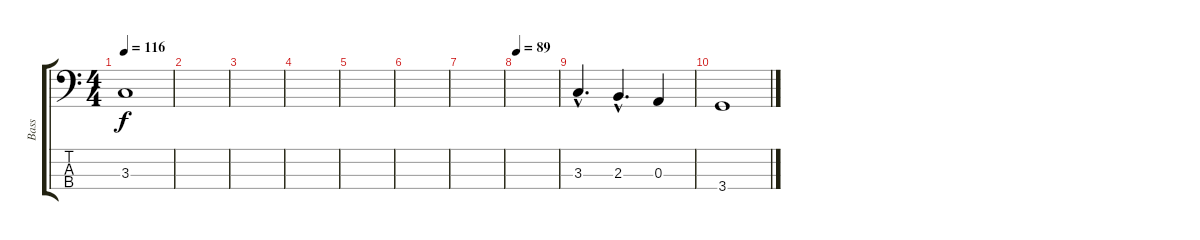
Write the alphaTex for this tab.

\track ("Bass" "Bass") {instrument electricbassfinger}
\staff {score tabs}
\tuning (G2 D2 A1 E1) {hide}
\ts (4 4)
\tempo 116
\clef f4
\ks c
3.3.1{dy f} |
|
|
|
|
|
|
\tempo 89
|
3.3{hac}.4{d} 2.3{hac}.4{d} 0.3.4 |
3.4.1
